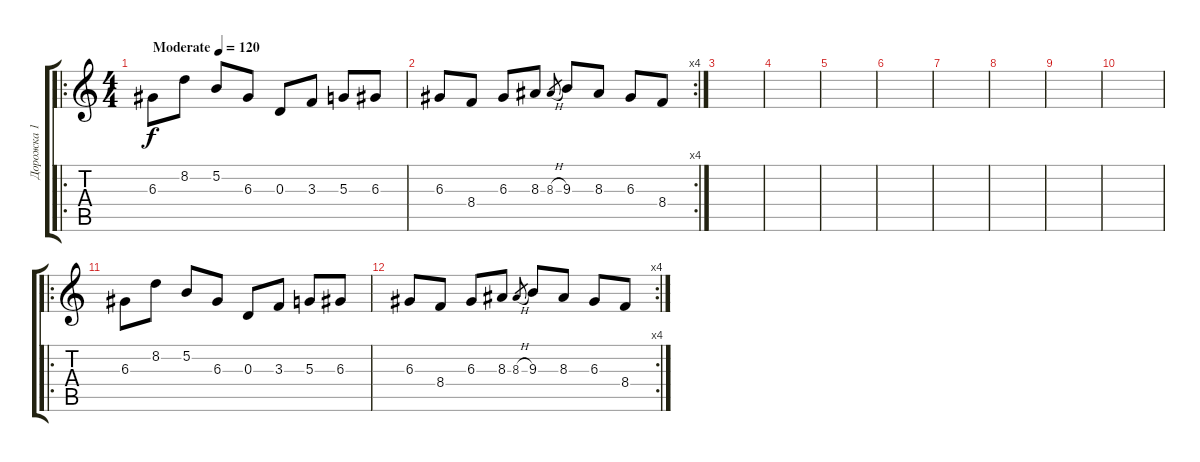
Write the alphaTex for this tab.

\track ("Дорожка 1" "Дорожка 1") {instrument overdrivenguitar}
\staff {score tabs}
\tuning (B3 Gb3 D3 A2 E2 B1) {hide}
\ro
\ts (4 4)
\tempo (120 "Moderate")
\clef g2
\ks c
6.3.8{dy f instrument overdrivenguitar} 8.2.8 5.2.8 6.3.8 0.3.8 3.3.8 5.3.8 6.3.8 |
\rc 4
6.3.8 8.4.8 6.3.8 8.3.8 8.3{h}.8{gr} 9.3.8 8.3.8 6.3.8 8.4.8 |
|
|
|
|
|
|
|
|
\ro
6.3.8 8.2.8 5.2.8 6.3.8 0.3.8 3.3.8 5.3.8 6.3.8 |
\rc 4
6.3.8 8.4.8 6.3.8 8.3.8 8.3{h}.8{gr} 9.3.8 8.3.8 6.3.8 8.4.8
